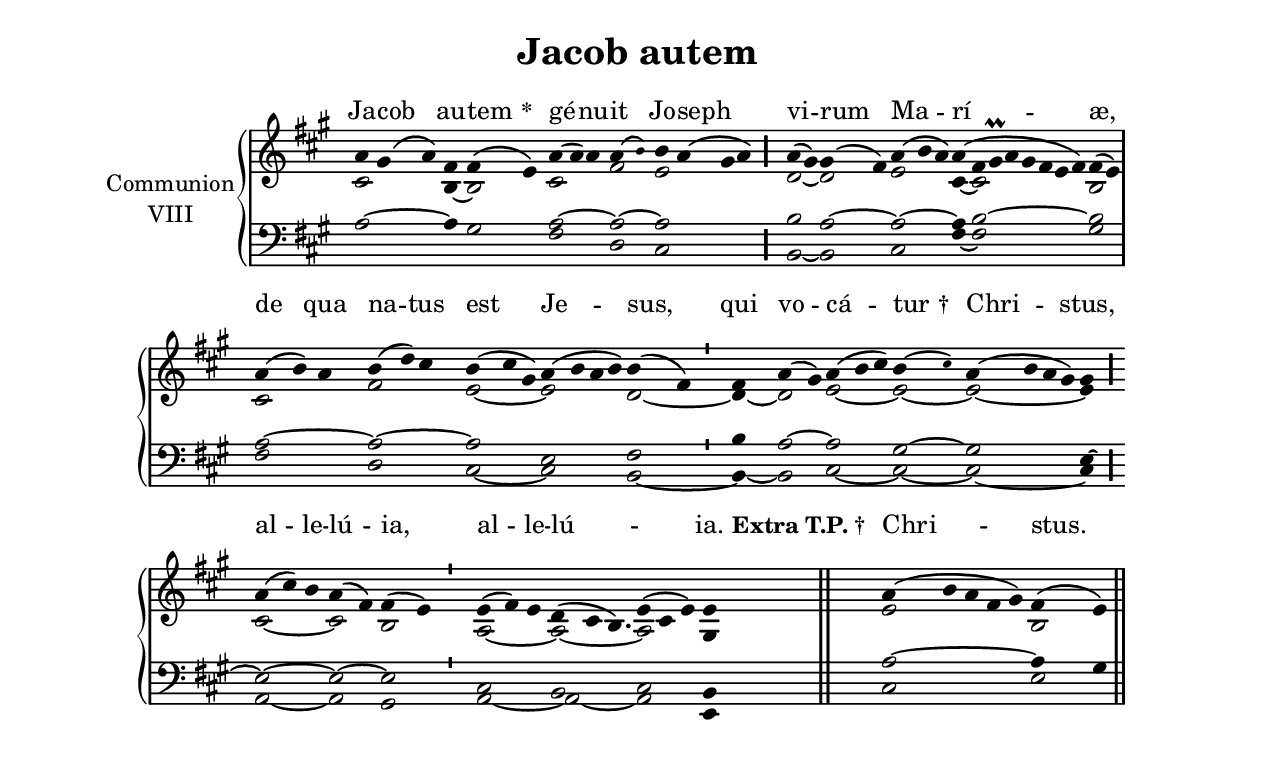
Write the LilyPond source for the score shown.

\version "2.18"
\include "gregorian.ly"
\include "noh2.ily"


%Page reference: page iii.166
%(volume.page)

global = {
 \key e \mixolydian
 \cadenzaOn 
}

\header {
  title = \markup \center-column {"Jacob autem" \vspace #1 }
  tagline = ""
  composer = ""
}

\paper {
 #(include-special-characters)
  oddHeaderMarkup = \markup \fill-line {
    \line {}
    \center-column {
      \on-the-fly #first-page     " "
      \on-the-fly #not-first-page "Jacob autem"
    }
    \line { \on-the-fly #print-page-number-check-first \fromproperty #'page:page-number-string }
  }
  evenHeaderMarkup = \markup \fill-line {
    \line { \on-the-fly #print-page-number-check-first \fromproperty #'page:page-number-string }
    \center-column { "Jacob autem" }
    \line {}
  }
}

chantText = \lyricmode {
Ja -- cob au -- tem 
\set stanza = " * " gé -- nu -- it Jo -- seph 
vi -- rum Ma -- rí -- æ, 
de qua na -- tus est Je -- sus, qui vo -- cá -- tur 
\set stanza = " &dagger; " Chri -- stus, 
al -- le -- lú -- ia, al -- le -- lú -- _ ia. 

\set stanza = " Extra T.P. &dagger; " Chri -- stus. }

chantMusic = {
\tieDown   a'4 gis'4 ( a'4) fis'4 fis'4 ( e'4)  a'4 ( a'4) a'4 a'4 ( \once \tweak #'font-size #-4 b' ) b'4 a'4 ( gis'4 a'4) \divisioMaior
 a'4 ( gis'4) gis'4 ( fis'4) a'4 ( b'4 a'4) a'4 ( fis'4 gis'\prall a'4 gis'4 fis'4 e'4 fis'4) fis'4 ( e'4) \divisioMaxima
 a'4 ( b'4) a'4 b'4 ( d''4) cis''4 b'4 ( cis''4 gis'4) a'4 ( b'4 a'4 b'4) b'4 ( fis'4) \divisioMinima
 fis'4 a'4 ( gis'4) a'4 ( b'4 cis''4) b'4 ( \once \tweak #'font-size #-4 cis'' )  a'4 ( b'4 a'4 gis'4) gis'4 \divisioMaior
 a'4 ( cis''4) b'4 a'4 ( fis'4) fis'4 ( e'4) \divisioMinima
 e'4 ( fis'4) e'4 d'4 ( cis'4 b4.) e'4 ( cis'4 e'4) e'4 \finalis
  a'4 ( b'4 a'4 fis'4 gis'4) fis'4 ( e'4) \finalis

}

altoMusic = {
cis'2*3/2 b4 ~ b2 cis'2*3/2 fis'2 e'2*4/2 \divisioMaior
d'2 ~ d'2 e'2*3/2 cis'4 ~ cis'2*7/2 b2 \divisioMaxima
cis'2*3/2 fis'2*3/2 e'2*3/2 ~ e'2*4/2 d'2 ~ \divisioMinima
d'4 ~ d'2 e'2*3/2 ~ e'2 ~ e'2*4/2 ~ e'4 \divisioMaior
cis'2*3/2 ~ cis'2 b2 \divisioMinima
a2*3/2 ~ a2*7/4 ~ a2*3/2 gis4 e'2*5/2 b2 \finalis
}

tenorMusic = {
a2*3/2 ~ a4 gis2 a2*3/2 ~ a2 ~ a2*4/2 \divisioMaior
b2 a2 ~ a2*3/2 ~ a4 b2*7/2 ~ b2 \divisioMaxima
a2*3/2 ~ a2*3/2 ~ a2*3/2 e2*4/2 fis2 \divisioMinima
b4 a2 ~ a2*3/2 gis2 ~ gis2*4/2 e4 ~ \divisioMaior
e2*3/2 ~ e2 ~ e2 \divisioMinima
cis2*3/2 b,2*7/4 cis2*3/2 b,4 a2*5/2 ~ a4 gis4 \finalis
}

bassMusic = {
r2*6/2 fis2*3/2 d2 cis2*4/2 \divisioMaior
b,2 ~ b,2 cis2*3/2 fis4 ~ fis2*7/2 gis2 \divisioMaxima
fis2*3/2 d2*3/2 cis2*3/2 ~ cis2*4/2 b,2 ~ \divisioMinima
b,4 ~ b,2 cis2*3/2 ~ cis2 ~ cis2*4/2 ~ cis4 \divisioMaior
a,2*3/2 ~ a,2 gis,2 \divisioMinima
a,2*3/2 ~ a,2*7/4 ~ a,2*3/2 e,4 cis2*5/2 e2 \finalis
}

voiceLines = {
\voiceLineStyle


}

\score{
  <<
    \new GrandStaff <<
      \set GrandStaff.autoBeaming = ##f
      \set GrandStaff.instrumentName = \markup \center-column {
        "Communion"
        "VIII"
      }
      \new Staff = up <<
        \new Voice = "chant" {
          \voiceOne \global \chantMusic
        }
        \new Voice {
          \voiceTwo \global \altoMusic
        }
      >>

      \new Staff = down <<
        \clef bass
        \new Voice {
          \voiceOne \global \tenorMusic
        }
        \new Voice {
          \voiceTwo \global \bassMusic
        }
	\new Voice {
        \voiceThree \global \voiceLines
        }
      >>
    >>
    \new Lyrics \lyricsto chant {
      \chantText
    }
  >>
  \layout{
  }
  \midi{
    \tempo 4 = 125
  }
}
